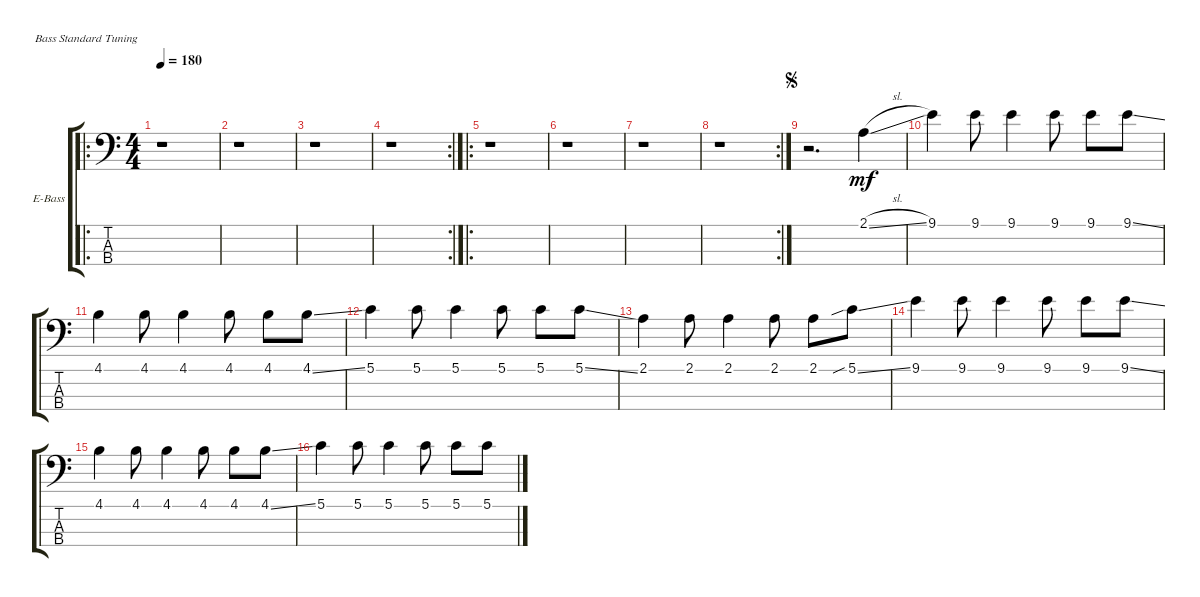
\defaultSystemsLayout 4
\bracketExtendMode groupsimilarinstruments
\firstSystemTrackNameOrientation horizontal
\otherSystemsTrackNameOrientation horizontal
\track ("Electric Bass" "E-Bass") {instrument electricbassfinger}
\staff {score tabs}
\tuning (G2 D2 A1 E1)
\ro
\ts (4 4)
\tempo 180
\clef f4
\scale
0.403785
\ks c
r.1{dy mf instrument electricbassfinger} |
\scale
0.192429 r.1 |
\scale
0.192429 r.1 |
\rc 2
\scale
0.211356 r.1 |
\ro
\scale
0.278626 r.1 |
\scale
0.232824 r.1 |
\scale
0.232824 r.1 |
\rc 2
\scale
0.255725 r.1 |
\jump segno
\scale
0.174853 r.2{d} 2.1{sl}.4 |
\scale
0.275049 9.1.4 9.1.8 9.1.4 9.1.8 9.1.8 9.1{ss}.8 |
\scale
0.275049 4.1.4 4.1.8 4.1.4 4.1.8 4.1.8 4.1{ss}.8 |
\scale
0.275049 5.1.4 5.1.8 5.1.4 5.1.8 5.1.8 5.1{ss}.8 |
\scale
0.25 2.1.4 2.1.8 2.1.4 2.1.8 2.1.8 5.1{sib ss}.8 |
\scale
0.25 9.1.4 9.1.8 9.1.4 9.1.8 9.1.8 9.1{ss}.8 |
\scale
0.25 4.1.4 4.1.8 4.1.4 4.1.8 4.1.8 4.1{ss}.8 |
\scale
0.25 5.1.4 5.1.8 5.1.4 5.1.8 5.1.8 5.1.8
